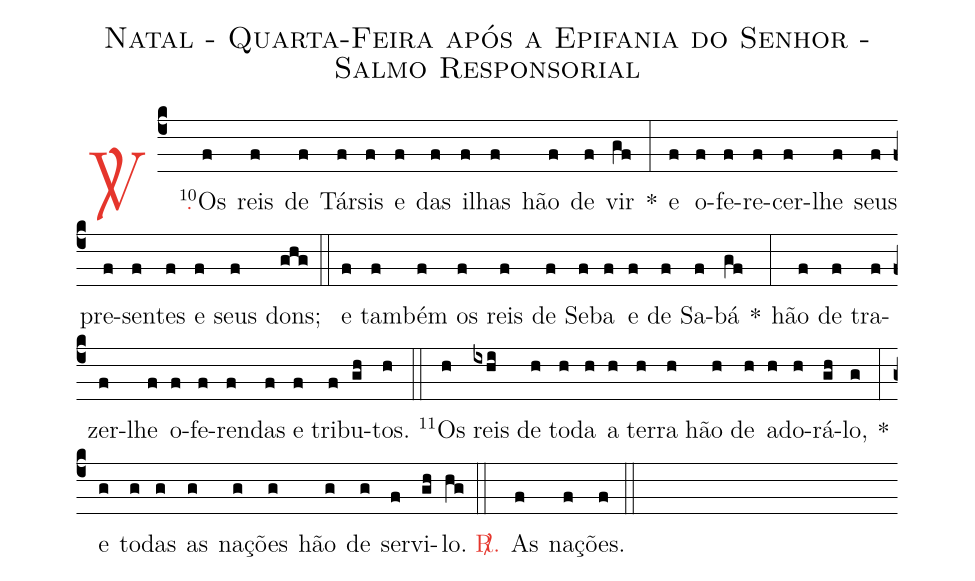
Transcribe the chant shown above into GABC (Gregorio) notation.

name: Natal - Quarta-Feira após a Epifania do Senhor - Salmo Responsorial;
%%
(c4)

<c><sp>V/</sp>.</c>() <v>\VSup{10}</v>Os(f) reis(f) de(f) Tár(f)sis(f) e(f) das(f) i(f)lhas(f) hão(f) de(f) vir(gf) *(:)
e(f) o(f)fe(f)re(f)cer-(f)lhe(f) seus(f) pre(f)sen(f)tes(f) e(f) seus(f) dons;(ghg)

(::)

e(f) tam(f)bém(f) os(f) reis(f) de(f) Se(f)ba(f) e(f) de(f) Sa(f)bá(gf) *(:)
hão(f) de(f) tra(f)zer-(f)lhe(f) o(f)fe(f)ren(f)das(f) e(f) tri(f)bu(gh)tos.(h)

(::)

<v>\VSup{11}</v>Os(h) reis(ixhi) de(h) to(h)da(h) a(h) ter(h)ra(h) hão(h) de(h) a(h)do(h)rá-(gh)lo,(g) *(:)
e(g) to(g)das(g) as(g) na(g)ções(g) hão(g) de(g) ser(f)vi-(gh)lo.(hg)

(::)

<c><sp>R/</sp>.</c>() As(f) na(f)ções.(f)

(::)
